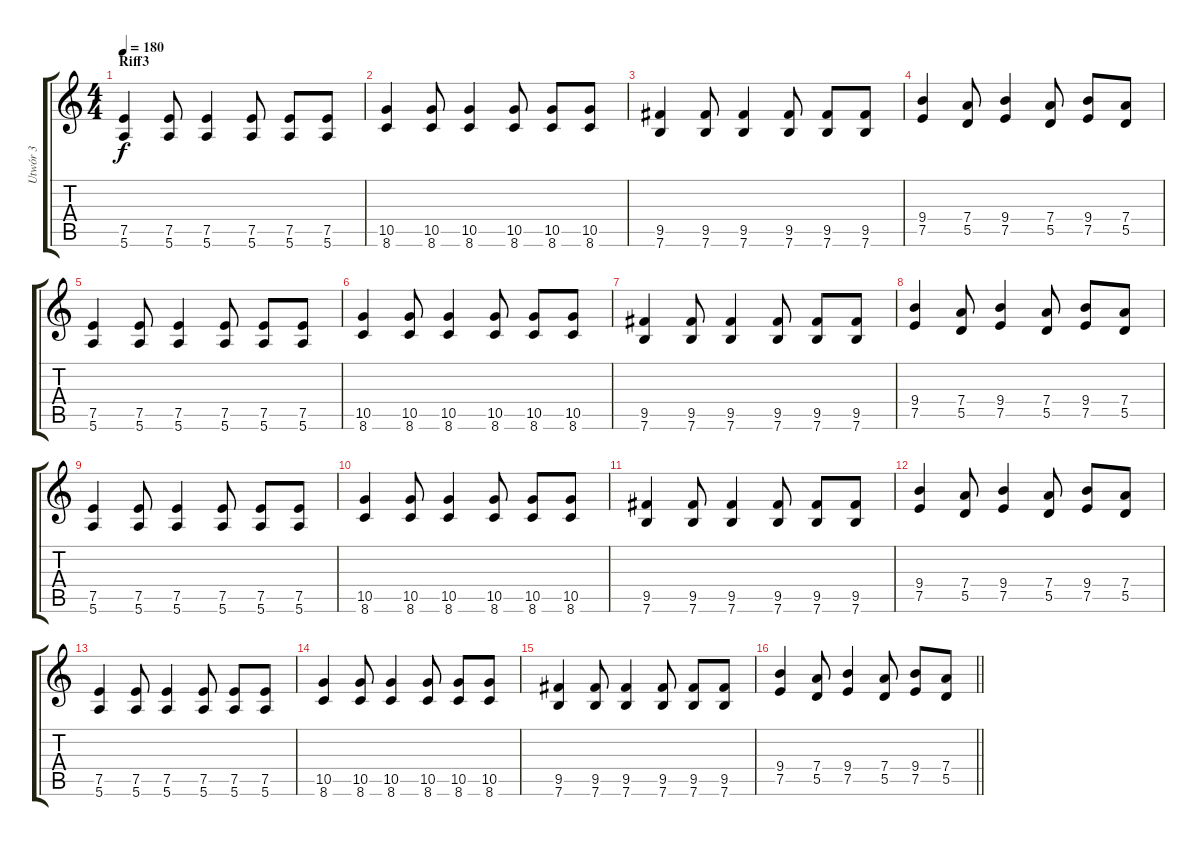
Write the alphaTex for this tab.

\track ("Utwór 3" "Utwór 3") {instrument overdrivenguitar}
\staff {score tabs}
\tuning (E4 B3 G3 D3 A2 E2) {hide}
\ts (4 4)
\section ("" "Riff3")
\tempo 180
\clef g2
\ks c
(7.5 5.6).4{dy f} (7.5 5.6).8 (7.5 5.6).4 (7.5 5.6).8 (7.5 5.6).8 (7.5 5.6).8 |
(10.5 8.6).4 (10.5 8.6).8 (10.5 8.6).4 (10.5 8.6).8 (10.5 8.6).8 (10.5 8.6).8 |
(9.5 7.6).4 (9.5 7.6).8 (9.5 7.6).4 (9.5 7.6).8 (9.5 7.6).8 (9.5 7.6).8 |
(9.4 7.5).4 (7.4 5.5).8 (9.4 7.5).4 (7.4 5.5).8 (9.4 7.5).8 (7.4 5.5).8 |
(7.5 5.6).4 (7.5 5.6).8 (7.5 5.6).4 (7.5 5.6).8 (7.5 5.6).8 (7.5 5.6).8 |
(10.5 8.6).4 (10.5 8.6).8 (10.5 8.6).4 (10.5 8.6).8 (10.5 8.6).8 (10.5 8.6).8 |
(9.5 7.6).4 (9.5 7.6).8 (9.5 7.6).4 (9.5 7.6).8 (9.5 7.6).8 (9.5 7.6).8 |
(9.4 7.5).4 (7.4 5.5).8 (9.4 7.5).4 (7.4 5.5).8 (9.4 7.5).8 (7.4 5.5).8 |
(7.5 5.6).4 (7.5 5.6).8 (7.5 5.6).4 (7.5 5.6).8 (7.5 5.6).8 (7.5 5.6).8 |
(10.5 8.6).4 (10.5 8.6).8 (10.5 8.6).4 (10.5 8.6).8 (10.5 8.6).8 (10.5 8.6).8 |
(9.5 7.6).4 (9.5 7.6).8 (9.5 7.6).4 (9.5 7.6).8 (9.5 7.6).8 (9.5 7.6).8 |
(9.4 7.5).4 (7.4 5.5).8 (9.4 7.5).4 (7.4 5.5).8 (9.4 7.5).8 (7.4 5.5).8 |
(7.5 5.6).4 (7.5 5.6).8 (7.5 5.6).4 (7.5 5.6).8 (7.5 5.6).8 (7.5 5.6).8 |
(10.5 8.6).4 (10.5 8.6).8 (10.5 8.6).4 (10.5 8.6).8 (10.5 8.6).8 (10.5 8.6).8 |
(9.5 7.6).4 (9.5 7.6).8 (9.5 7.6).4 (9.5 7.6).8 (9.5 7.6).8 (9.5 7.6).8 |
\barLineRight lightlight
(9.4 7.5).4 (7.4 5.5).8 (9.4 7.5).4 (7.4 5.5).8 (9.4 7.5).8 (7.4 5.5).8
